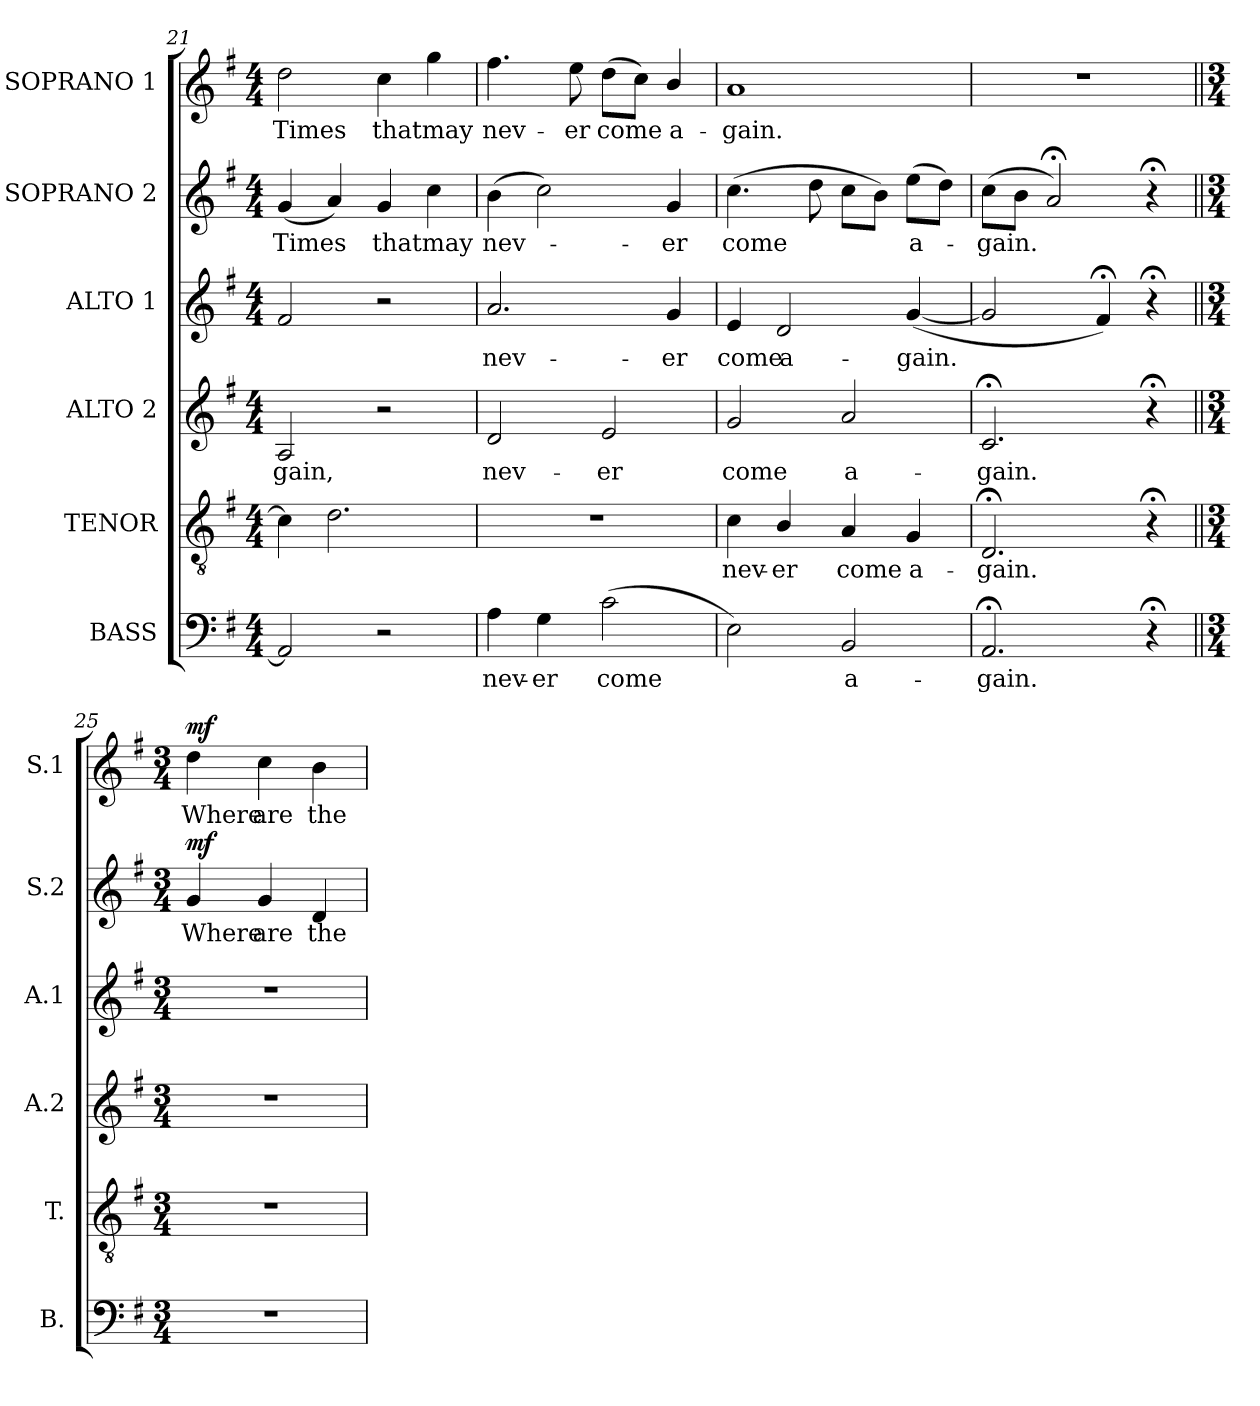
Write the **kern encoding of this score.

**kern	**text	**kern	**text	**kern	**text	**kern	**text	**kern	**text	**dynam	**kern	**text	**dynam
*part6	*part6	*part5	*part5	*part4	*part4	*part3	*part3	*part2	*part2	*part2	*part1	*part1	*part1
*staff6	*staff6	*staff5	*staff5	*staff4	*staff4	*staff3	*staff3	*staff2	*staff2	*staff2	*staff1	*staff1	*staff1
*I"BASS	*	*I"TENOR	*	*I"ALTO 2	*	*I"ALTO 1	*	*I"SOPRANO 2	*	*	*I"SOPRANO 1	*	*
*I'B.	*	*I'T.	*	*I'A.2	*	*I'A.1	*	*I'S.2	*	*	*I'S.1	*	*
*clefF4	*	*clefGv2	*	*clefG2	*	*clefG2	*	*clefG2	*	*	*clefG2	*	*
*	*	*ITrd7c12	*	*	*	*	*	*	*	*	*	*	*
*k[f#]	*	*k[f#]	*	*k[f#]	*	*k[f#]	*	*k[f#]	*	*	*k[f#]	*	*
*G:	*	*G:	*	*G:	*	*G:	*	*G:	*	*	*G:	*	*
*M4/4	*	*M4/4	*	*M4/4	*	*M4/4	*	*M4/4	*	*	*M4/4	*	*
=21	=21	=21	=21	=21	=21	=21	=21	=21	=21	=21	=21	=21	=21
!	!	!	!	!	!LO:LY:b:color=#000000	!	!	!	!	!	!	!	!
!	!	!	!	!	!	!	!	!	!LO:LY:b:color=#000000	!	!	!	!
!	!	!	!	!	!	!	!	!	!	!	!	!LO:LY:b:color=#000000	!
2AAi/]	.	4Ci\]	.	2Ai/	-gain,	2f#i/	.	(4gi/	Times	.	2ddi\	Times	.
.	.	2.Di\	.	.	.	.	.	4ai/)	.	.	.	.	.
!	!	!	!	!	!	!	!	!	!LO:LY:b:color=#000000	!	!	!	!
!	!	!	!	!	!	!	!	!	!	!	!	!LO:LY:b:color=#000000	!
2r	.	.	.	2r	.	2r	.	4gi/	that	.	4cci\	that	.
!	!	!	!	!	!	!	!	!	!LO:LY:b:color=#000000	!	!	!	!
!	!	!	!	!	!	!	!	!	!	!	!	!LO:LY:b:color=#000000	!
.	.	.	.	.	.	.	.	4cci\	may	.	4ggi\	may	.
=22	=22	=22	=22	=22	=22	=22	=22	=22	=22	=22	=22	=22	=22
!	!LO:LY:b:color=#000000	!	!	!	!	!	!	!	!	!	!	!	!
!	!	!	!	!	!LO:LY:b:color=#000000	!	!	!	!	!	!	!	!
!	!	!	!	!	!	!	!LO:LY:b:color=#000000	!	!	!	!	!	!
!	!	!	!	!	!	!	!	!	!LO:LY:b:color=#000000	!	!	!	!
!	!	!	!	!	!	!	!	!	!	!	!	!LO:LY:b:color=#000000	!
4Ai\	nev-	1r	.	2di/	nev-	2.ai/	nev-	(4bi\	nev-	.	4.ff#i\	nev-	.
!	!LO:LY:b:color=#000000	!	!	!	!	!	!	!	!	!	!	!	!
4Gi\	-er	.	.	.	.	.	.	2cci\)	.	.	.	.	.
!	!	!	!	!	!	!	!	!	!	!	!	!LO:LY:b:color=#000000	!
.	.	.	.	.	.	.	.	.	.	.	8eei\	-er	.
!	!LO:LY:b:color=#000000	!	!	!	!	!	!	!	!	!	!	!	!
!	!	!	!	!	!LO:LY:b:color=#000000	!	!	!	!	!	!	!	!
!	!	!	!	!	!	!	!	!	!	!	!	!LO:LY:b:color=#000000	!
(2ci\	come	.	.	2ei/	-er	.	.	.	.	.	(8ddi\L	come	.
.	.	.	.	.	.	.	.	.	.	.	8cci\J)	.	.
!	!	!	!	!	!	!	!LO:LY:b:color=#000000	!	!	!	!	!	!
!	!	!	!	!	!	!	!	!	!LO:LY:b:color=#000000	!	!	!	!
!	!	!	!	!	!	!	!	!	!	!	!	!LO:LY:b:color=#000000	!
.	.	.	.	.	.	4gi/	-er	4gi/	-er	.	4bi/	a-	.
=23	=23	=23	=23	=23	=23	=23	=23	=23	=23	=23	=23	=23	=23
!	!	!	!LO:LY:b:color=#000000	!	!	!	!	!	!	!	!	!	!
!	!	!	!	!	!LO:LY:b:color=#000000	!	!	!	!	!	!	!	!
!	!	!	!	!	!	!	!LO:LY:b:color=#000000	!	!	!	!	!	!
!	!	!	!	!	!	!	!	!	!LO:LY:b:color=#000000	!	!	!	!
!	!	!	!	!	!	!	!	!	!	!	!	!LO:LY:b:color=#000000	!
2Ei\)	.	4Ci\	nev-	2gi/	come	4ei/	come	(4.cci\	come	.	1ai	-gain.	.
!	!	!	!LO:LY:b:color=#000000	!	!	!	!	!	!	!	!	!	!
!	!	!	!	!	!	!	!LO:LY:b:color=#000000	!	!	!	!	!	!
.	.	4BBi/	-er	.	.	2di/	a-	.	.	.	.	.	.
.	.	.	.	.	.	.	.	8ddi\	.	.	.	.	.
!	!LO:LY:b:color=#000000	!	!	!	!	!	!	!	!	!	!	!	!
!	!	!	!LO:LY:b:color=#000000	!	!	!	!	!	!	!	!	!	!
!	!	!	!	!	!LO:LY:b:color=#000000	!	!	!	!	!	!	!	!
2BBi/	a-	4AAi/	come	2ai/	a-	.	.	8cci\L	.	.	.	.	.
.	.	.	.	.	.	.	.	8bi\J)	.	.	.	.	.
!	!	!	!LO:LY:b:color=#000000	!	!	!	!	!	!	!	!	!	!
!	!	!	!	!	!	!	!LO:LY:b:color=#000000	!	!	!	!	!	!
!	!	!	!	!	!	!	!	!	!LO:LY:b:color=#000000	!	!	!	!
.	.	4GGi/	a-	.	.	([4gi/	-gain.	(8eei\L	a-	.	.	.	.
.	.	.	.	.	.	.	.	8ddi\J)	.	.	.	.	.
!!LO:PB:g=z
=24	=24	=24	=24	=24	=24	=24	=24	=24	=24	=24	=24	=24	=24
!	!LO:LY:b:color=#000000	!	!	!	!	!	!	!	!	!	!	!	!
!	!	!	!LO:LY:b:color=#000000	!	!	!	!	!	!	!	!	!	!
!	!	!	!	!	!LO:LY:b:color=#000000	!	!	!	!	!	!	!	!
!	!	!	!	!	!	!	!	!	!LO:LY:b:color=#000000	!	!	!	!
2.AA;i/	-gain.	2.DD;i/	-gain.	2.c;i/	-gain.	2gi/]	.	(8cci\L	-gain.	.	1r	.	.
.	.	.	.	.	.	.	.	8bi\J	.	.	.	.	.
.	.	.	.	.	.	.	.	2a;i/)	.	.	.	.	.
.	.	.	.	.	.	4f#;i/)	.	.	.	.	.	.	.
4r;	.	4r;	.	4r;	.	4r;	.	4r;	.	.	.	.	.
=25||	=25||	=25||	=25||	=25||	=25||	=25||	=25||	=25||	=25||	=25||	=25||	=25||	=25||
*M3/4	*	*M3/4	*	*M3/4	*	*M3/4	*	*M3/4	*	*	*M3/4	*	*
!LO:N:vis=1	!	!LO:N:vis=1	!	!LO:N:vis=1	!	!LO:N:vis=1	!	!	!	!	!	!	!
!	!	!	!	!	!	!	!	!	!LO:LY:b:color=#000000	!	!	!	!
*	*	*	*	*	*	*	*	*	*	*	*MM100	*	*
!	!	!	!	!	!	!	!	!	!	!	!	!LO:LY:b:color=#000000	!
2.r	.	2.r	.	2.r	.	2.r	.	4gi/	Where	mf	4ddi\	Where	mf
!	!	!	!	!	!	!	!	!	!LO:LY:b:color=#000000	!	!	!	!
!	!	!	!	!	!	!	!	!	!	!	!	!LO:LY:b:color=#000000	!
.	.	.	.	.	.	.	.	4gi/	are	.	4cci\	are	.
!	!	!	!	!	!	!	!	!	!LO:LY:b:color=#000000	!	!	!	!
!	!	!	!	!	!	!	!	!	!	!	!	!LO:LY:b:color=#000000	!
.	.	.	.	.	.	.	.	4di/	the	.	4bi\	the	.
=	=	=	=	=	=	=	=	=	=	=	=	=	=
*-	*-	*-	*-	*-	*-	*-	*-	*-	*-	*-	*-	*-	*-
